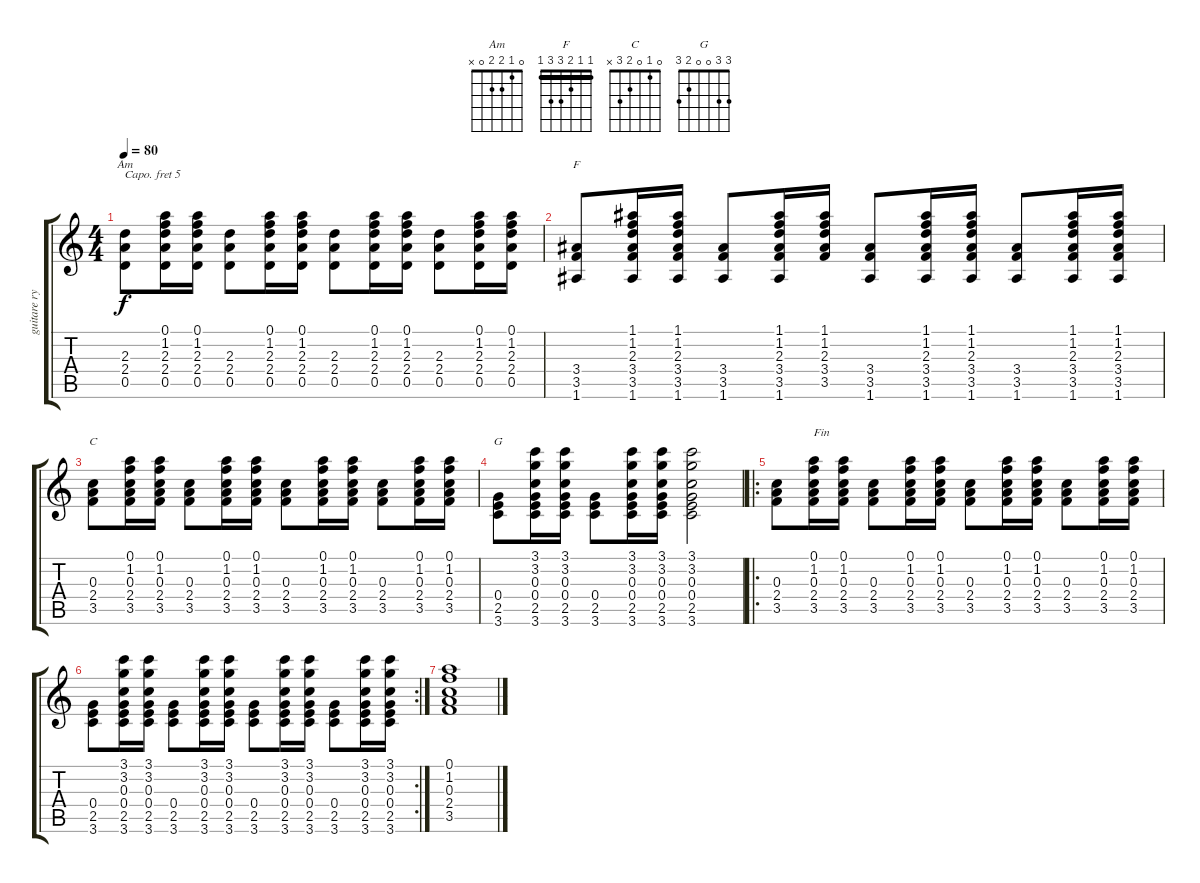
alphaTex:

\track ("guitare rythmique 1" "guitare ry") {instrument acousticguitarsteel}
\staff {score tabs}
\capo 5
\tuning (E4 B3 G3 D3 A2 E2) {hide}
\chord ("Am" 0 1 2 2 0 x)
\chord ("F" 1 1 2 3 3 1) {barre 1}
\chord ("C" 0 1 0 2 3 x)
\chord ("G" 3 3 0 0 2 3)
\ts (4 4)
\tempo 80
\clef g2
\ks c
(2.3 2.4 0.5).8{ch "Am" dy f} (0.1 1.2 2.3 2.4 0.5).16 (0.1 1.2 2.3 2.4 0.5).16 (2.3 2.4 0.5).8 (0.1 1.2 2.3 2.4 0.5).16 (0.1 1.2 2.3 2.4 0.5).16 (2.3 2.4 0.5).8 (0.1 1.2 2.3 2.4 0.5).16 (0.1 1.2 2.3 2.4 0.5).16 (2.3 2.4 0.5).8 (0.1 1.2 2.3 2.4 0.5).16 (0.1 1.2 2.3 2.4 0.5).16 |
(3.4 3.5 1.6).8{ch "F"} (1.1 1.2 2.3 3.4 3.5 1.6).16 (1.1 1.2 2.3 3.4 3.5 1.6).16 (3.4 3.5 1.6).8 (1.1 1.2 2.3 3.4 3.5 1.6).16 (1.1 1.2 2.3 3.4 3.5).16 (3.4 3.5 1.6).8 (1.1 1.2 2.3 3.4 3.5 1.6).16 (1.1 1.2 2.3 3.4 3.5 1.6).16 (3.4 3.5 1.6).8 (1.1 1.2 2.3 3.4 3.5 1.6).16 (1.1 1.2 2.3 3.4 3.5 1.6).16 |
(0.3 2.4 3.5).8{ch "C"} (0.1 1.2 0.3 2.4 3.5).16 (0.1 1.2 0.3 2.4 3.5).16 (0.3 2.4 3.5).8 (0.1 1.2 0.3 2.4 3.5).16 (0.1 1.2 0.3 2.4 3.5).16 (0.3 2.4 3.5).8 (0.1 1.2 0.3 2.4 3.5).16 (0.1 1.2 0.3 2.4 3.5).16 (0.3 2.4 3.5).8 (0.1 1.2 0.3 2.4 3.5).16 (0.1 1.2 0.3 2.4 3.5).16 |
(0.4 2.5 3.6).8{ch "G"} (3.1 3.2 0.3 0.4 2.5 3.6).16 (3.1 3.2 0.3 0.4 2.5 3.6).16 (0.4 2.5 3.6).8 (3.1 3.2 0.3 0.4 2.5 3.6).16 (3.1 3.2 0.3 0.4 2.5 3.6).16 (3.1 3.2 0.3 0.4 2.5 3.6).2 |
\ro
(0.3 2.4 3.5).8 (0.1 1.2 0.3 2.4 3.5).16{txt "Fin"} (0.1 1.2 0.3 2.4 3.5).16 (0.3 2.4 3.5).8 (0.1 1.2 0.3 2.4 3.5).16 (0.1 1.2 0.3 2.4 3.5).16 (0.3 2.4 3.5).8 (0.1 1.2 0.3 2.4 3.5).16 (0.1 1.2 0.3 2.4 3.5).16 (0.3 2.4 3.5).8 (0.1 1.2 0.3 2.4 3.5).16 (0.1 1.2 0.3 2.4 3.5).16 |
\rc 2
(0.4 2.5 3.6).8 (3.1 3.2 0.3 0.4 2.5 3.6).16 (3.1 3.2 0.3 0.4 2.5 3.6).16 (0.4 2.5 3.6).8 (3.1 3.2 0.3 0.4 2.5 3.6).16 (3.1 3.2 0.3 0.4 2.5 3.6).16 (0.4 2.5 3.6).8 (3.1 3.2 0.3 0.4 2.5 3.6).16 (3.1 3.2 0.3 0.4 2.5 3.6).16 (0.4 2.5 3.6).8 (3.1 3.2 0.3 0.4 2.5 3.6).16 (3.1 3.2 0.3 0.4 2.5 3.6).16 |
(0.1 1.2 0.3 2.4 3.5).1
